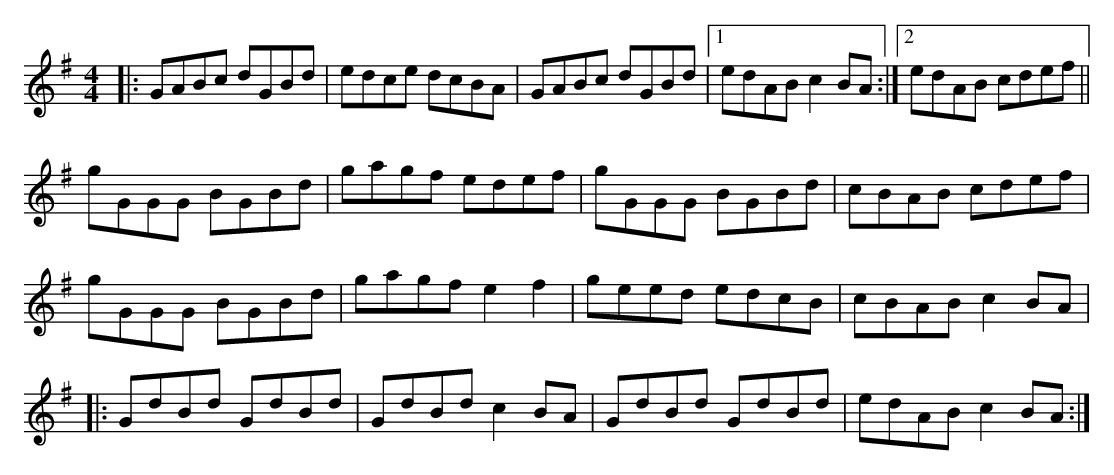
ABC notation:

X:1
M:4/4
K:G
|:GABc dGBd|edce dcBA|GABc dGBd|1 edAB c2BA:|2 edAB cdef||
gGGG BGBd|gagf edef|gGGG BGBd|cBAB cdef|
gGGG BGBd|gagf e2f2|geed edcB|cBAB c2BA|
|:GdBd GdBd|GdBd c2BA|GdBd GdBd|edAB c2BA:|
